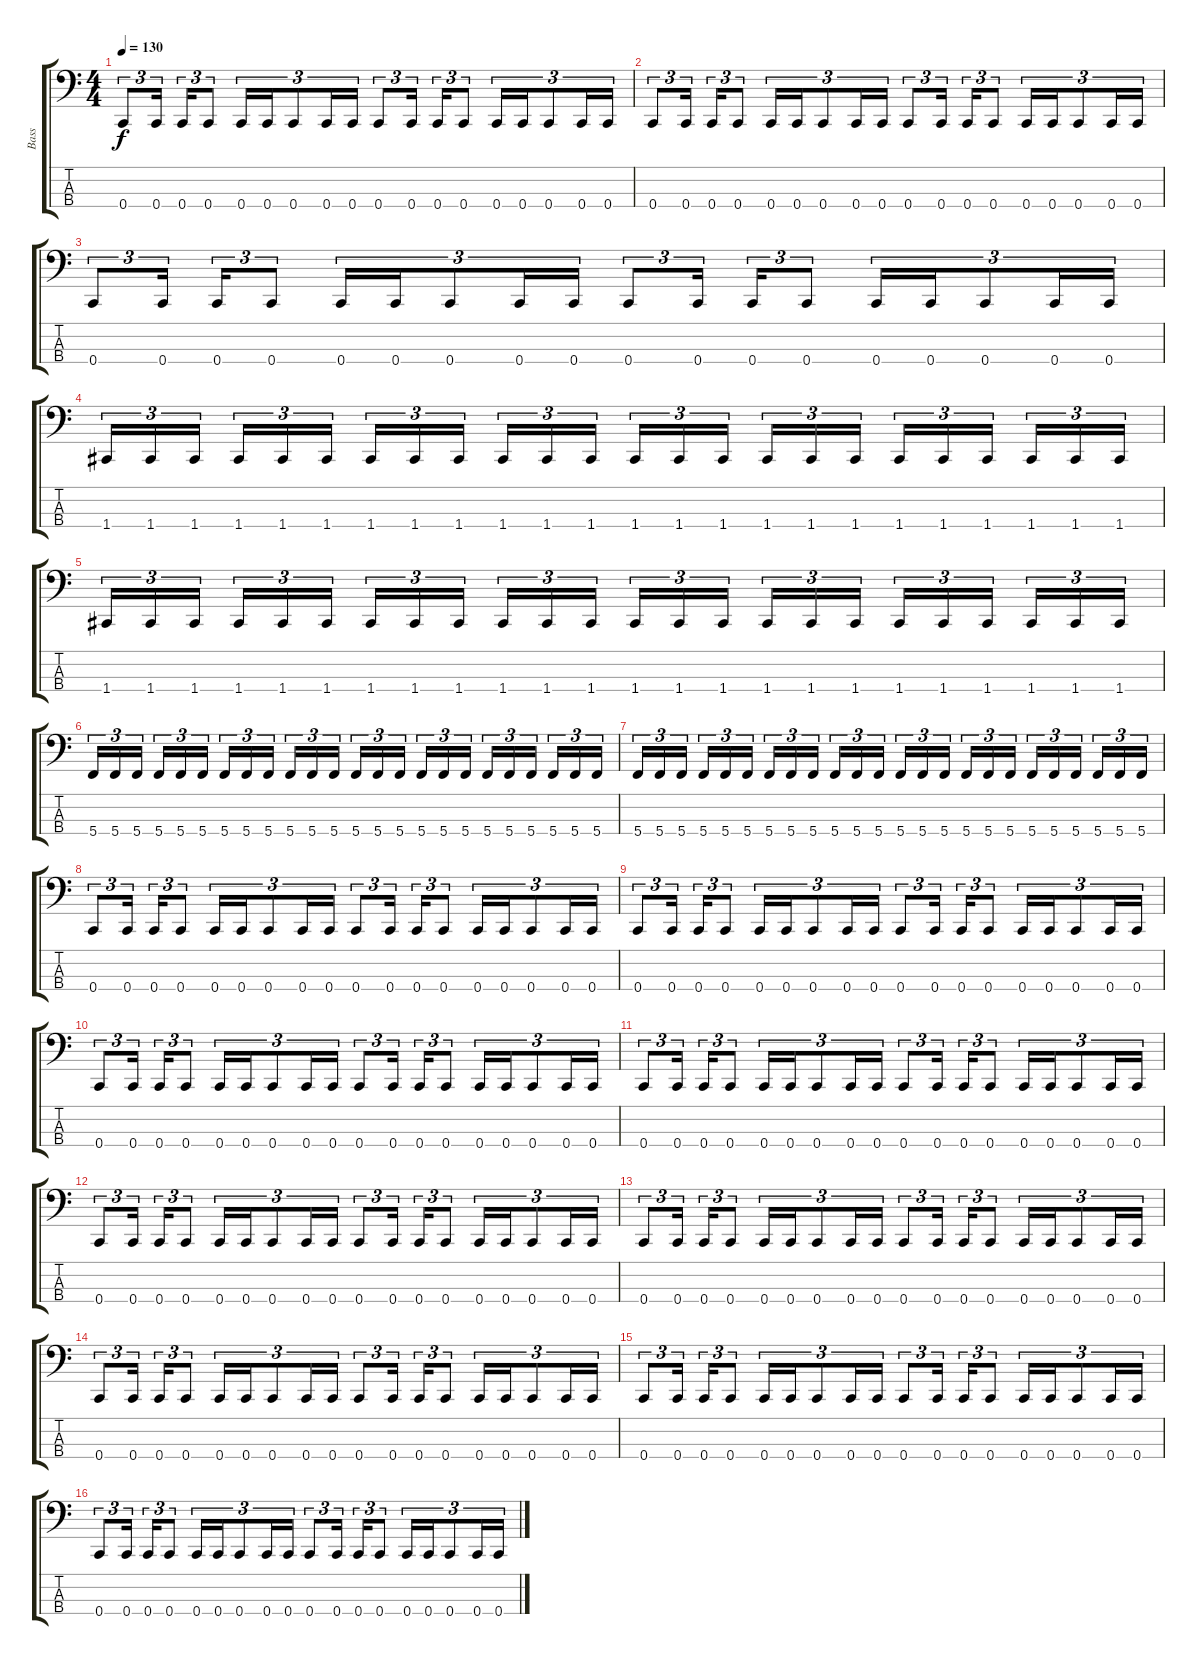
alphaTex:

\track ("Bass" "Bass") {instrument electricbassfinger}
\staff {score tabs}
\tuning (F2 C2 G1 C1) {hide}
\ts (4 4)
\tempo 130
\clef f4
\ks c
0.4.8{tu (3 2) dy f} 0.4.16{tu (3 2)} 0.4.16{tu (3 2)} 0.4.8{tu (3 2)} 0.4.16{tu (3 2)} 0.4.16{tu (3 2)} 0.4.8{tu (3 2)} 0.4.16{tu (3 2)} 0.4.16{tu (3 2)} 0.4.8{tu (3 2)} 0.4.16{tu (3 2)} 0.4.16{tu (3 2)} 0.4.8{tu (3 2)} 0.4.16{tu (3 2)} 0.4.16{tu (3 2)} 0.4.8{tu (3 2)} 0.4.16{tu (3 2)} 0.4.16{tu (3 2)} |
0.4.8{tu (3 2)} 0.4.16{tu (3 2)} 0.4.16{tu (3 2)} 0.4.8{tu (3 2)} 0.4.16{tu (3 2)} 0.4.16{tu (3 2)} 0.4.8{tu (3 2)} 0.4.16{tu (3 2)} 0.4.16{tu (3 2)} 0.4.8{tu (3 2)} 0.4.16{tu (3 2)} 0.4.16{tu (3 2)} 0.4.8{tu (3 2)} 0.4.16{tu (3 2)} 0.4.16{tu (3 2)} 0.4.8{tu (3 2)} 0.4.16{tu (3 2)} 0.4.16{tu (3 2)} |
0.4.8{tu (3 2)} 0.4.16{tu (3 2)} 0.4.16{tu (3 2)} 0.4.8{tu (3 2)} 0.4.16{tu (3 2)} 0.4.16{tu (3 2)} 0.4.8{tu (3 2)} 0.4.16{tu (3 2)} 0.4.16{tu (3 2)} 0.4.8{tu (3 2)} 0.4.16{tu (3 2)} 0.4.16{tu (3 2)} 0.4.8{tu (3 2)} 0.4.16{tu (3 2)} 0.4.16{tu (3 2)} 0.4.8{tu (3 2)} 0.4.16{tu (3 2)} 0.4.16{tu (3 2)} |
1.4.16{tu (3 2)} 1.4.16{tu (3 2)} 1.4.16{tu (3 2)} 1.4.16{tu (3 2)} 1.4.16{tu (3 2)} 1.4.16{tu (3 2)} 1.4.16{tu (3 2)} 1.4.16{tu (3 2)} 1.4.16{tu (3 2)} 1.4.16{tu (3 2)} 1.4.16{tu (3 2)} 1.4.16{tu (3 2)} 1.4.16{tu (3 2)} 1.4.16{tu (3 2)} 1.4.16{tu (3 2)} 1.4.16{tu (3 2)} 1.4.16{tu (3 2)} 1.4.16{tu (3 2)} 1.4.16{tu (3 2)} 1.4.16{tu (3 2)} 1.4.16{tu (3 2)} 1.4.16{tu (3 2)} 1.4.16{tu (3 2)} 1.4.16{tu (3 2)} |
1.4.16{tu (3 2)} 1.4.16{tu (3 2)} 1.4.16{tu (3 2)} 1.4.16{tu (3 2)} 1.4.16{tu (3 2)} 1.4.16{tu (3 2)} 1.4.16{tu (3 2)} 1.4.16{tu (3 2)} 1.4.16{tu (3 2)} 1.4.16{tu (3 2)} 1.4.16{tu (3 2)} 1.4.16{tu (3 2)} 1.4.16{tu (3 2)} 1.4.16{tu (3 2)} 1.4.16{tu (3 2)} 1.4.16{tu (3 2)} 1.4.16{tu (3 2)} 1.4.16{tu (3 2)} 1.4.16{tu (3 2)} 1.4.16{tu (3 2)} 1.4.16{tu (3 2)} 1.4.16{tu (3 2)} 1.4.16{tu (3 2)} 1.4.16{tu (3 2)} |
5.4.16{tu (3 2)} 5.4.16{tu (3 2)} 5.4.16{tu (3 2)} 5.4.16{tu (3 2)} 5.4.16{tu (3 2)} 5.4.16{tu (3 2)} 5.4.16{tu (3 2)} 5.4.16{tu (3 2)} 5.4.16{tu (3 2)} 5.4.16{tu (3 2)} 5.4.16{tu (3 2)} 5.4.16{tu (3 2)} 5.4.16{tu (3 2)} 5.4.16{tu (3 2)} 5.4.16{tu (3 2)} 5.4.16{tu (3 2)} 5.4.16{tu (3 2)} 5.4.16{tu (3 2)} 5.4.16{tu (3 2)} 5.4.16{tu (3 2)} 5.4.16{tu (3 2)} 5.4.16{tu (3 2)} 5.4.16{tu (3 2)} 5.4.16{tu (3 2)} |
5.4.16{tu (3 2)} 5.4.16{tu (3 2)} 5.4.16{tu (3 2)} 5.4.16{tu (3 2)} 5.4.16{tu (3 2)} 5.4.16{tu (3 2)} 5.4.16{tu (3 2)} 5.4.16{tu (3 2)} 5.4.16{tu (3 2)} 5.4.16{tu (3 2)} 5.4.16{tu (3 2)} 5.4.16{tu (3 2)} 5.4.16{tu (3 2)} 5.4.16{tu (3 2)} 5.4.16{tu (3 2)} 5.4.16{tu (3 2)} 5.4.16{tu (3 2)} 5.4.16{tu (3 2)} 5.4.16{tu (3 2)} 5.4.16{tu (3 2)} 5.4.16{tu (3 2)} 5.4.16{tu (3 2)} 5.4.16{tu (3 2)} 5.4.16{tu (3 2)} |
0.4.8{tu (3 2)} 0.4.16{tu (3 2)} 0.4.16{tu (3 2)} 0.4.8{tu (3 2)} 0.4.16{tu (3 2)} 0.4.16{tu (3 2)} 0.4.8{tu (3 2)} 0.4.16{tu (3 2)} 0.4.16{tu (3 2)} 0.4.8{tu (3 2)} 0.4.16{tu (3 2)} 0.4.16{tu (3 2)} 0.4.8{tu (3 2)} 0.4.16{tu (3 2)} 0.4.16{tu (3 2)} 0.4.8{tu (3 2)} 0.4.16{tu (3 2)} 0.4.16{tu (3 2)} |
0.4.8{tu (3 2)} 0.4.16{tu (3 2)} 0.4.16{tu (3 2)} 0.4.8{tu (3 2)} 0.4.16{tu (3 2)} 0.4.16{tu (3 2)} 0.4.8{tu (3 2)} 0.4.16{tu (3 2)} 0.4.16{tu (3 2)} 0.4.8{tu (3 2)} 0.4.16{tu (3 2)} 0.4.16{tu (3 2)} 0.4.8{tu (3 2)} 0.4.16{tu (3 2)} 0.4.16{tu (3 2)} 0.4.8{tu (3 2)} 0.4.16{tu (3 2)} 0.4.16{tu (3 2)} |
0.4.8{tu (3 2)} 0.4.16{tu (3 2)} 0.4.16{tu (3 2)} 0.4.8{tu (3 2)} 0.4.16{tu (3 2)} 0.4.16{tu (3 2)} 0.4.8{tu (3 2)} 0.4.16{tu (3 2)} 0.4.16{tu (3 2)} 0.4.8{tu (3 2)} 0.4.16{tu (3 2)} 0.4.16{tu (3 2)} 0.4.8{tu (3 2)} 0.4.16{tu (3 2)} 0.4.16{tu (3 2)} 0.4.8{tu (3 2)} 0.4.16{tu (3 2)} 0.4.16{tu (3 2)} |
0.4.8{tu (3 2)} 0.4.16{tu (3 2)} 0.4.16{tu (3 2)} 0.4.8{tu (3 2)} 0.4.16{tu (3 2)} 0.4.16{tu (3 2)} 0.4.8{tu (3 2)} 0.4.16{tu (3 2)} 0.4.16{tu (3 2)} 0.4.8{tu (3 2)} 0.4.16{tu (3 2)} 0.4.16{tu (3 2)} 0.4.8{tu (3 2)} 0.4.16{tu (3 2)} 0.4.16{tu (3 2)} 0.4.8{tu (3 2)} 0.4.16{tu (3 2)} 0.4.16{tu (3 2)} |
0.4.8{tu (3 2)} 0.4.16{tu (3 2)} 0.4.16{tu (3 2)} 0.4.8{tu (3 2)} 0.4.16{tu (3 2)} 0.4.16{tu (3 2)} 0.4.8{tu (3 2)} 0.4.16{tu (3 2)} 0.4.16{tu (3 2)} 0.4.8{tu (3 2)} 0.4.16{tu (3 2)} 0.4.16{tu (3 2)} 0.4.8{tu (3 2)} 0.4.16{tu (3 2)} 0.4.16{tu (3 2)} 0.4.8{tu (3 2)} 0.4.16{tu (3 2)} 0.4.16{tu (3 2)} |
0.4.8{tu (3 2)} 0.4.16{tu (3 2)} 0.4.16{tu (3 2)} 0.4.8{tu (3 2)} 0.4.16{tu (3 2)} 0.4.16{tu (3 2)} 0.4.8{tu (3 2)} 0.4.16{tu (3 2)} 0.4.16{tu (3 2)} 0.4.8{tu (3 2)} 0.4.16{tu (3 2)} 0.4.16{tu (3 2)} 0.4.8{tu (3 2)} 0.4.16{tu (3 2)} 0.4.16{tu (3 2)} 0.4.8{tu (3 2)} 0.4.16{tu (3 2)} 0.4.16{tu (3 2)} |
0.4.8{tu (3 2)} 0.4.16{tu (3 2)} 0.4.16{tu (3 2)} 0.4.8{tu (3 2)} 0.4.16{tu (3 2)} 0.4.16{tu (3 2)} 0.4.8{tu (3 2)} 0.4.16{tu (3 2)} 0.4.16{tu (3 2)} 0.4.8{tu (3 2)} 0.4.16{tu (3 2)} 0.4.16{tu (3 2)} 0.4.8{tu (3 2)} 0.4.16{tu (3 2)} 0.4.16{tu (3 2)} 0.4.8{tu (3 2)} 0.4.16{tu (3 2)} 0.4.16{tu (3 2)} |
0.4.8{tu (3 2)} 0.4.16{tu (3 2)} 0.4.16{tu (3 2)} 0.4.8{tu (3 2)} 0.4.16{tu (3 2)} 0.4.16{tu (3 2)} 0.4.8{tu (3 2)} 0.4.16{tu (3 2)} 0.4.16{tu (3 2)} 0.4.8{tu (3 2)} 0.4.16{tu (3 2)} 0.4.16{tu (3 2)} 0.4.8{tu (3 2)} 0.4.16{tu (3 2)} 0.4.16{tu (3 2)} 0.4.8{tu (3 2)} 0.4.16{tu (3 2)} 0.4.16{tu (3 2)} |
0.4.8{tu (3 2)} 0.4.16{tu (3 2)} 0.4.16{tu (3 2)} 0.4.8{tu (3 2)} 0.4.16{tu (3 2)} 0.4.16{tu (3 2)} 0.4.8{tu (3 2)} 0.4.16{tu (3 2)} 0.4.16{tu (3 2)} 0.4.8{tu (3 2)} 0.4.16{tu (3 2)} 0.4.16{tu (3 2)} 0.4.8{tu (3 2)} 0.4.16{tu (3 2)} 0.4.16{tu (3 2)} 0.4.8{tu (3 2)} 0.4.16{tu (3 2)} 0.4.16{tu (3 2)}
